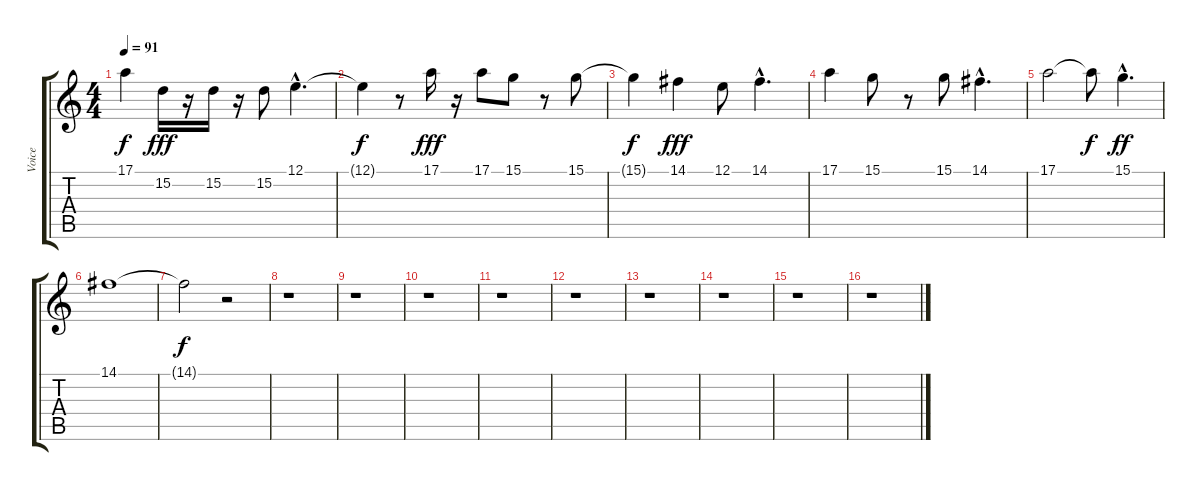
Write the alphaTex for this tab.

\track ("Voice" "Voice") {instrument flute}
\staff {score tabs}
\tuning (E4 B3 G3 D3 A2 E2) {hide}
\ts (4 4)
\tempo 91
\clef g2
\ks c
17.1{t}.4{dy f} 15.2.16{dy fff} r.16 15.2.16 r.16 15.2.8 12.1{hac}.4{d} |
12.1{t}.4{dy f} r.8 17.1.16{dy fff} r.16 17.1.8 15.1.8 r.8 15.1.8 |
15.1{t}.4{dy f} 14.1.4{dy fff} 12.1.8 14.1{hac}.4{d} |
17.1.4 15.1.8 r.8 15.1.8 14.1{hac}.4{d} |
17.1.2 17.1{t}.8{dy f} 15.1{hac}.4{d dy ff} |
14.1.1 |
14.1{t}.2{dy f} r.2 |
r.1 |
r.1 |
r.1 |
r.1 |
r.1 |
r.1 |
r.1 |
r.1 |
r.1
